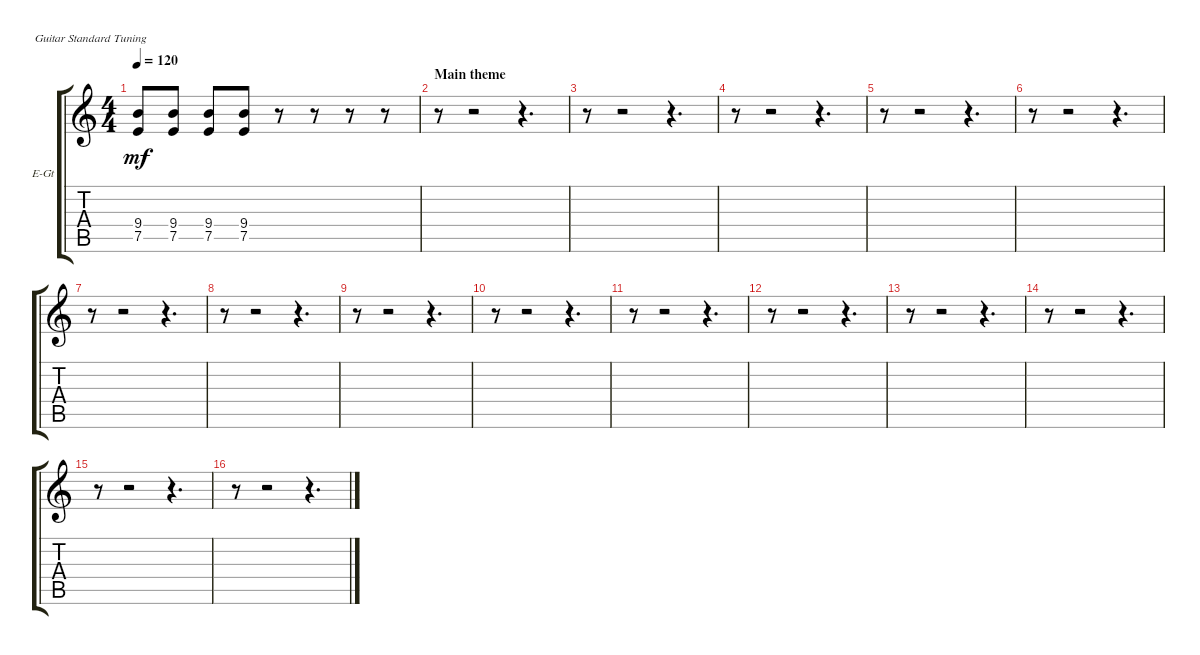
\bracketExtendMode groupsimilarinstruments
\firstSystemTrackNameOrientation horizontal
\otherSystemsTrackNameOrientation horizontal
\track ("Rhytm-guitar" "E-Gt") {instrument overdrivenguitar}
\staff {score tabs}
\tuning (E4 B3 G3 D3 A2 E2)
\ts (4 4)
\tempo 120
\clef g2
\ks c
(7.5 9.4).8{dy mf} (7.5 9.4).8 (7.5 9.4).8 (7.5 9.4).8 r.8 r.8 r.8 r.8 |
\section ("" "Main theme")
r.8 r.2 r.4{d} |
r.8 r.2 r.4{d} |
r.8 r.2 r.4{d} |
r.8 r.2 r.4{d} |
r.8 r.2 r.4{d} |
r.8 r.2 r.4{d} |
r.8 r.2 r.4{d} |
r.8 r.2 r.4{d} |
r.8 r.2 r.4{d} |
r.8 r.2 r.4{d} |
r.8 r.2 r.4{d} |
r.8 r.2 r.4{d} |
r.8 r.2 r.4{d} |
r.8 r.2 r.4{d} |
r.8 r.2 r.4{d}
